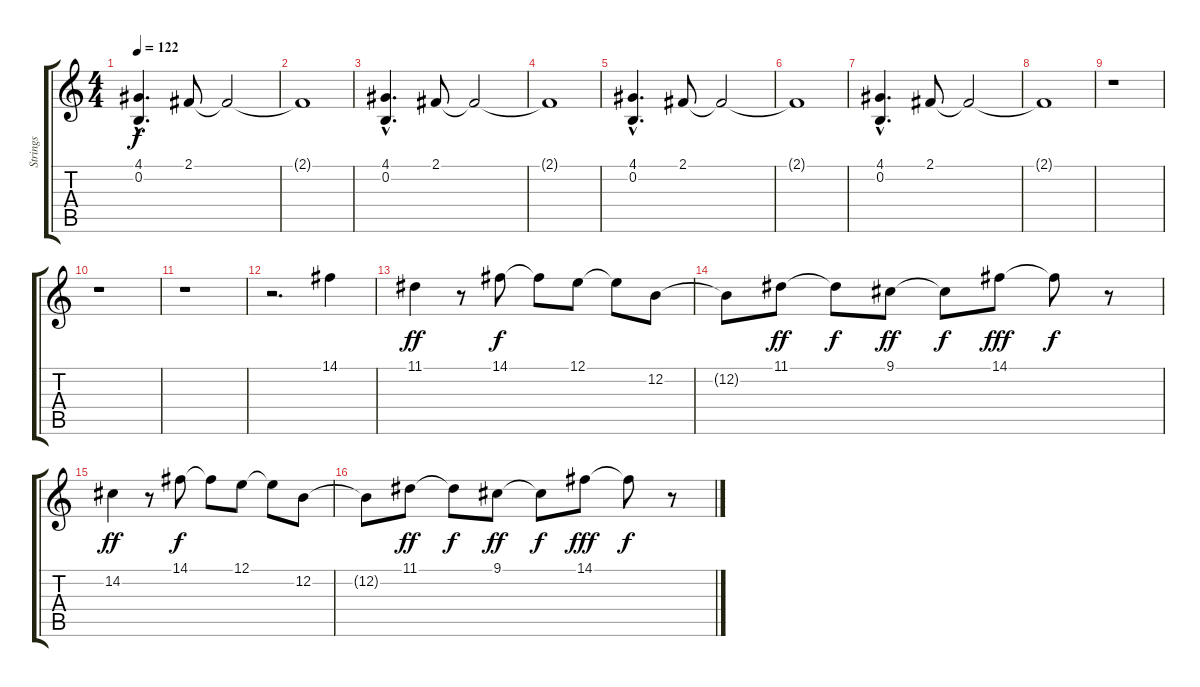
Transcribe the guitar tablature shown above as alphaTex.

\track ("Strings" "Strings") {instrument synthstrings1}
\staff {score tabs}
\tuning (E4 B3 G3 D3 A2 E2) {hide}
\ts (4 4)
\tempo 122
\clef g2
\ks c
(4.1{hac} 0.2).4{d dy f} 2.1.8 2.1{t}.2 |
2.1{t}.1 |
(4.1{hac} 0.2).4{d} 2.1.8 2.1{t}.2 |
2.1{t}.1 |
(4.1{hac} 0.2).4{d} 2.1.8 2.1{t}.2 |
2.1{t}.1 |
(4.1{hac} 0.2).4{d} 2.1.8 2.1{t}.2 |
2.1{t}.1 |
r.1 |
r.1 |
r.1 |
r.2{d} 14.1.4{instrument celesta} |
11.1.4{dy ff volume 10 balance 3 instrument celesta} r.8 14.1.8{dy f balance 12} 14.1{t}.8 12.1.8{balance 3} 12.1{t}.8 12.2.8{balance 12} |
12.2{t}.8 11.1.8{dy ff volume 10 balance 3 instrument celesta} 11.1{t}.8{dy f} 9.1.8{dy ff balance 12} 9.1{t}.8{dy f} 14.1.8{dy fff balance 3} 14.1{t}.8{dy f} r.8 |
14.2.4{dy ff volume 10 balance 3 instrument celesta} r.8 14.1.8{dy f balance 12} 14.1{t}.8 12.1.8{balance 3} 12.1{t}.8 12.2.8{balance 12} |
12.2{t}.8 11.1.8{dy ff volume 10 balance 3 instrument celesta} 11.1{t}.8{dy f} 9.1.8{dy ff balance 12} 9.1{t}.8{dy f} 14.1.8{dy fff balance 3} 14.1{t}.8{dy f} r.8
